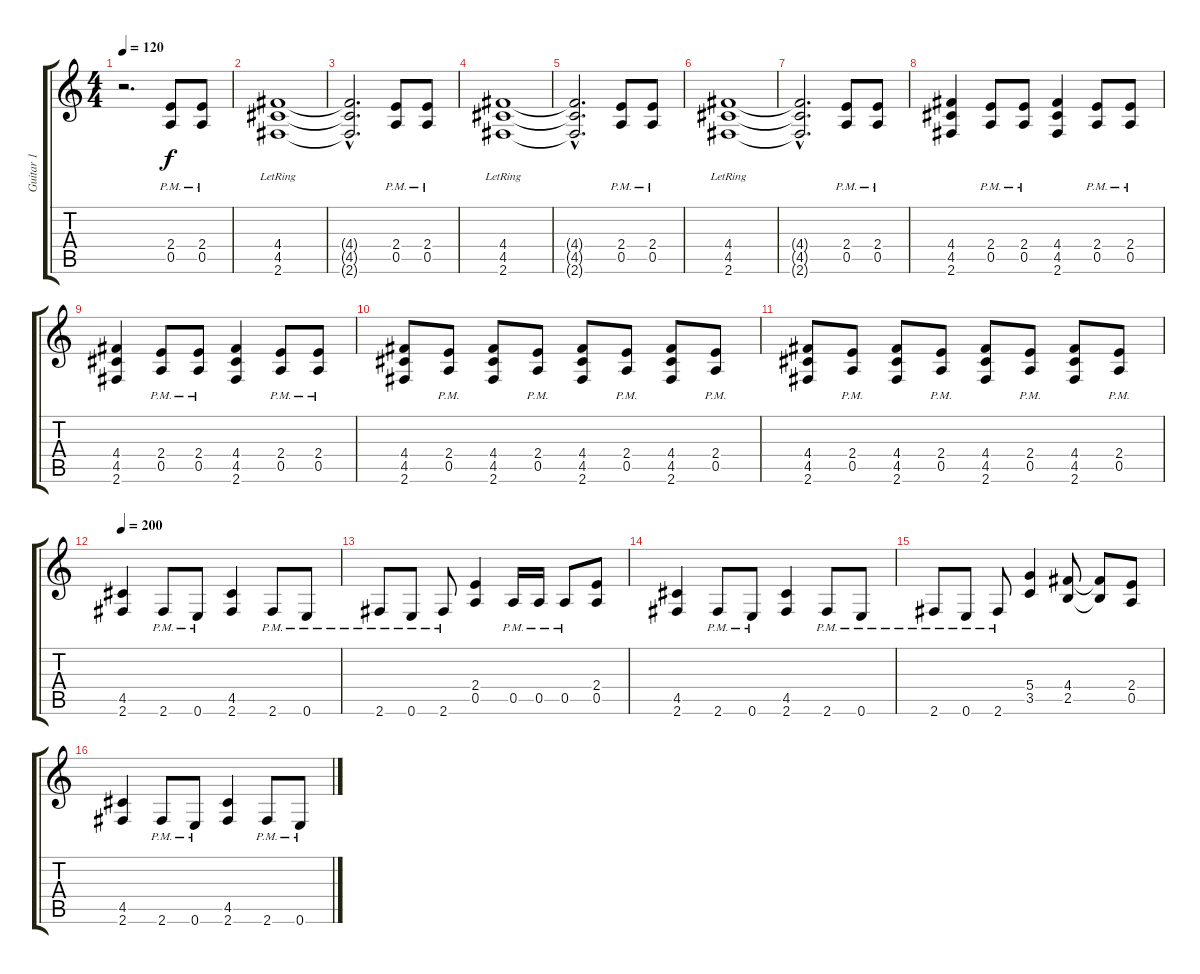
\track ("Guitar 1" "Guitar 1") {instrument distortionguitar}
\staff {score tabs}
\tuning (E4 B3 G3 D3 A2 E2) {hide}
\ts (4 4)
\tempo 120
\clef g2
\ks c
r.2{d dy f instrument distortionguitar} (2.4{pm} 0.5{pm}).8 (2.4{pm} 0.5{pm}).8 |
(4.4{lr} 4.5{lr} 2.6{lr}).1 |
(4.4{hac t} 4.5{hac t} 2.6{hac t}).2{d} (2.4{pm} 0.5{pm}).8 (2.4{pm} 0.5{pm}).8 |
(4.4{lr} 4.5{lr} 2.6{lr}).1 |
(4.4{hac t} 4.5{hac t} 2.6{hac t}).2{d} (2.4{pm} 0.5{pm}).8 (2.4{pm} 0.5{pm}).8 |
(4.4{lr} 4.5{lr} 2.6{lr}).1 |
(4.4{hac t} 4.5{hac t} 2.6{hac t}).2{d} (2.4{pm} 0.5{pm}).8 (2.4{pm} 0.5{pm}).8 |
(4.4 4.5 2.6).4 (2.4{pm} 0.5{pm}).8 (2.4{pm} 0.5{pm}).8 (4.4 4.5 2.6).4 (2.4{pm} 0.5{pm}).8 (2.4{pm} 0.5{pm}).8 |
(4.4 4.5 2.6).4 (2.4{pm} 0.5{pm}).8 (2.4{pm} 0.5{pm}).8 (4.4 4.5 2.6).4 (2.4{pm} 0.5{pm}).8 (2.4{pm} 0.5{pm}).8 |
(4.4 4.5 2.6).8 (2.4{pm} 0.5{pm}).8 (4.4 4.5 2.6).8 (2.4{pm} 0.5{pm}).8 (4.4 4.5 2.6).8 (2.4{pm} 0.5{pm}).8 (4.4 4.5 2.6).8 (2.4{pm} 0.5{pm}).8 |
(4.4 4.5 2.6).8 (2.4{pm} 0.5{pm}).8 (4.4 4.5 2.6).8 (2.4{pm} 0.5{pm}).8 (4.4 4.5 2.6).8 (2.4{pm} 0.5{pm}).8 (4.4 4.5 2.6).8 (2.4{pm} 0.5{pm}).8 |
\tempo 200
(4.5 2.6).4 2.6{pm}.8 0.6{pm}.8 (4.5 2.6).4 2.6{pm}.8 0.6{pm}.8 |
2.6{pm}.8 0.6{pm}.8 2.6{pm}.8 (2.4 0.5).4 0.5{pm}.16 0.5{pm}.16 0.5{pm}.8 (2.4 0.5).8 |
(4.5 2.6).4 2.6{pm}.8 0.6{pm}.8 (4.5 2.6).4 2.6{pm}.8 0.6{pm}.8 |
2.6{pm}.8 0.6{pm}.8 2.6{pm}.8 (5.4 3.5).4 (4.4 2.5).8 (4.4{t} 2.5{t}).8 (2.4 0.5).8 |
(4.5 2.6).4 2.6{pm}.8 0.6{pm}.8 (4.5 2.6).4 2.6{pm}.8 0.6{pm}.8
